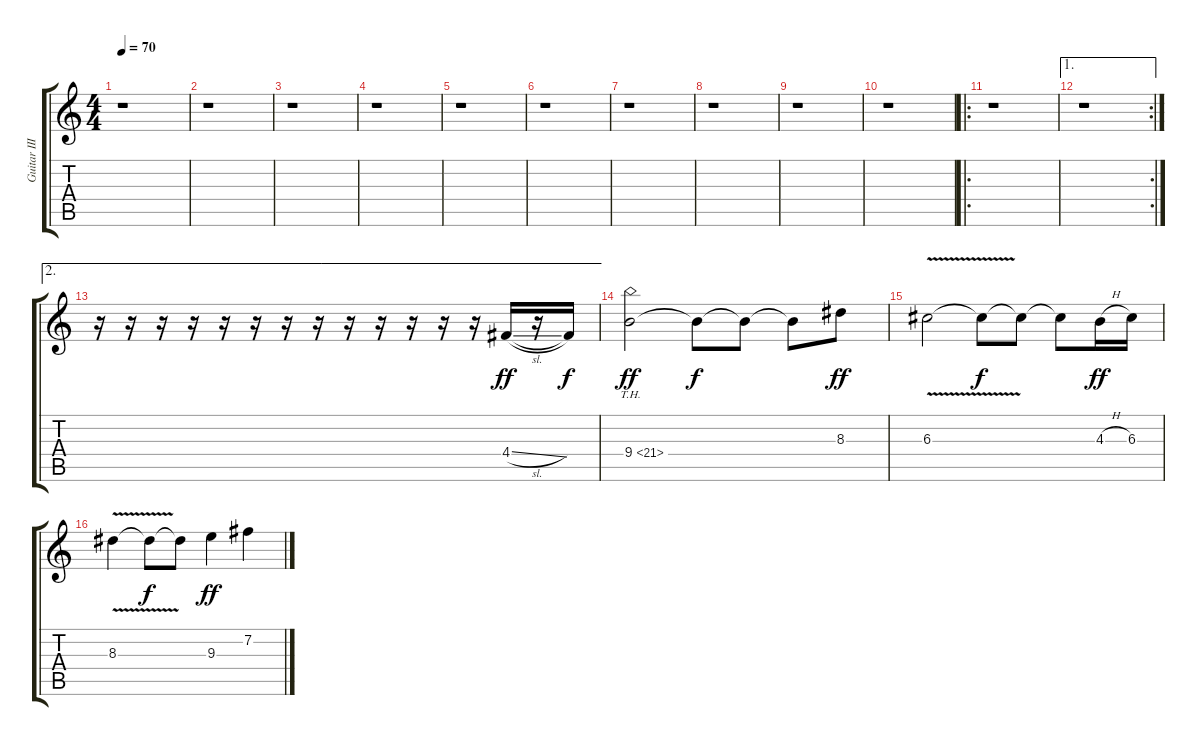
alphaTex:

\track ("Guitar III (Outro)" "Guitar III") {instrument distortionguitar}
\staff {score tabs}
\tuning (E4 B3 G3 D3 A2 E2) {hide}
\ts (4 4)
\tempo 70
\clef g2
\ks c
r.1{dy ff} |
r.1 |
r.1 |
r.1 |
r.1 |
r.1 |
r.1 |
r.1 |
r.1 |
r.1 |
\ro
r.1 |
\ae 1
\rc 2
r.1 |
\ae 2
r.16 r.16 r.16 r.16 r.16 r.16 r.16 r.16 r.16 r.16 r.16 r.16 r.16 4.4{sl}.16 r.16 4.4{t}.16{dy f} |
9.4{th 12}.2{dy ff} 9.4{t}.8{dy f} 9.4{t}.8 9.4{t}.8 8.3.8{dy ff} |
6.3{v}.2 6.3{t}.8{dy f} 6.3{t}.8 6.3{t}.8 4.3{h}.16{dy ff} 6.3.16 |
8.3{v}.4 8.3{t}.8{dy f} 8.3{t}.8 9.3.4{dy ff} 7.2.4
